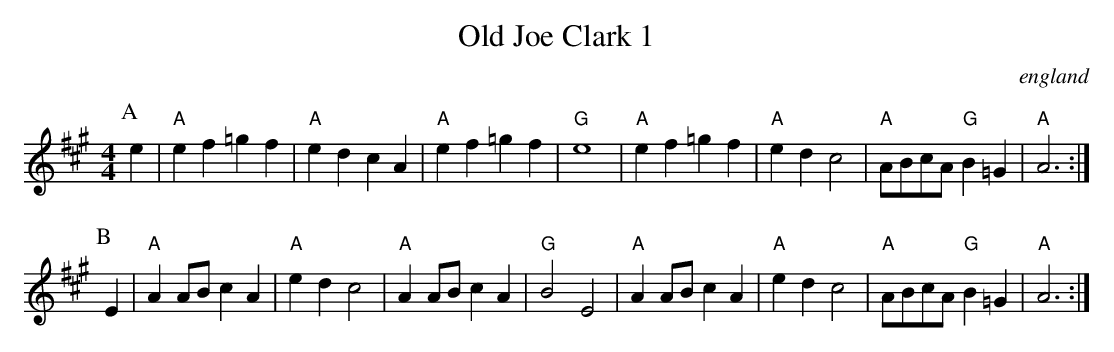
X:1
T:Old Joe Clark 1
O:england
M:4/4
L:1/4
K:A
P:A
e|"A"ef =gf|"A"ed cA|"A"ef =gf|"G"e4|"A"ef =gf|"A"ed c2|"A"A/2B/2c/2A/2 "G"B=G\
|"A"A3:|
P:B
E|"A"AA/2B/2 cA|"A"ed c2|"A"AA/2B/2 cA|"G"B2 E2|"A"AA/2B/2 cA|"A"ed c2|\
"A"A/2B/2c/2A/2 "G"B=G|"A"A3:|
